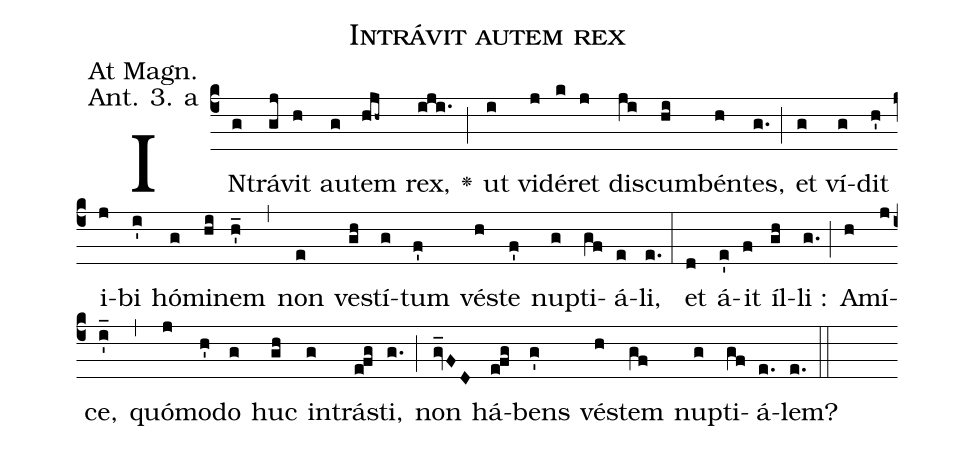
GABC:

name: Intrávit autem rex;
office-part: Magnificat Antiphon;
mode: 3a;
annotation: At Magn.;
annotation: Ant. 3. a;
def-m1:}{\greseteolcustos{manual}{;
def-m2:\ifx\breakbeforeEuouae\undefined\else;
def-m3:\fi}\ifx\noeuouae\undefined\def\noeuouae{F}\fi\if\noeuouae F{;
def-m4:}\fi;
%%
% The syntax in this part is called gabc. Please refer to http://home.gna.org/gregorio/gabc/#basis

(c4)IN(g)trá(gj)vit(h) au(g)tem(hjh~) rex,(iji.) <v>\greheightstar</v>(;)
ut(i) vi(j)dé(k)ret(j) dis(ji)cum(hi)bén(h)tes,(g.) (;)
et(g) ví(g)dit(h') i(j)bi(i') hó(g)mi(hi)nem(h'_) (,)
non(e) ve(gh)stí(g)tum(f') vé(h)ste(f') nup(g)ti(gf)á(e)li,(e.) (:)
et(d) á(e')it(f) íl(gh)li :(g.) (;)
A(h)mí(j)ce,(i'_) (,) quó(j)mo(h')do(g) huc(gh) in(g)trá(e!fg)sti,(g.) (;)
non(gv_FD) há(e!fg)bens(g') vé(h)stem(gf) nup(g)ti(gf)á(e.[em1])lem?(e.) (::[em2]z[em3])

E(j) u(j) o(j) u(h) a(j) e.(ih..) (::[em4])
